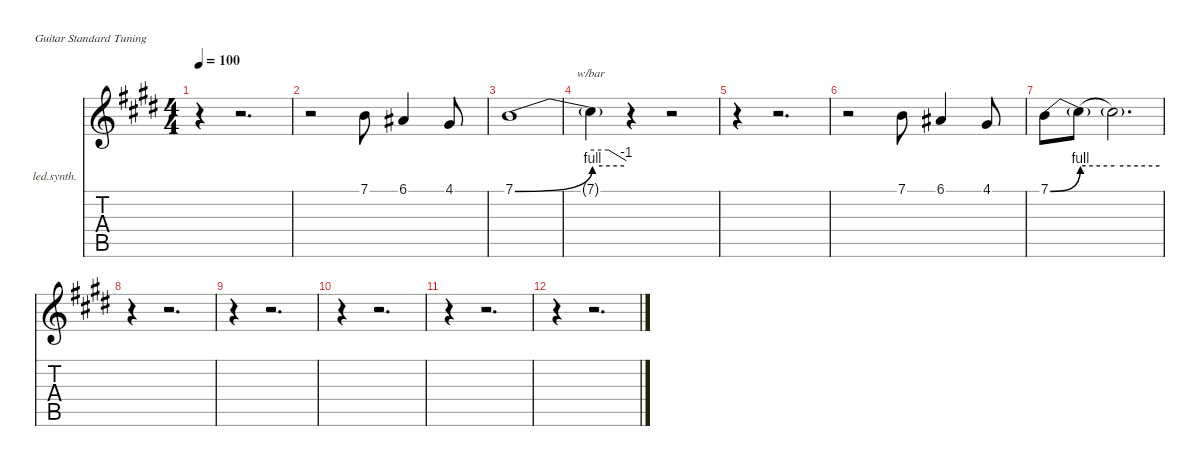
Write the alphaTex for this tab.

\defaultSystemsLayout 4
\hideDynamics
\bracketExtendMode nobrackets
\firstSystemTrackNameOrientation horizontal
\otherSystemsTrackNameOrientation horizontal
\track ("Vocals" "led.synth.") {instrument lead6voice}
\staff {score tabs}
\tuning (E4 B3 G3 D3 A2 E2)
\ts (4 4)
\tempo 100
\clef g2
\ks c#minor
r.4{dy f} r.2{d} |
r.2 7.1{acc forcenatural}.8 6.1{acc #}.4 4.1{acc #}.8 |
7.1{be (bend 0 0 60 4) acc forcenatural}.1 |
7.1{be (hold 0 4 60 4) t}.4{tbe (custom default 0 0 30 0 30 0 60 -4)} r.4 r.2 |
r.4 r.2{d} |
r.2 7.1{acc forcenatural}.8 6.1{acc #}.4 4.1{acc #}.8 |
7.1{be (bend 0 0 60 4) acc forcenatural}.8 7.1{be (hold 0 4 60 4) t}.8 7.1{be (hold 0 4 60 4) t}.2{d} |
r.4 r.2{d} |
r.4 r.2{d} |
r.4 r.2{d} |
r.4 r.2{d} |
r.4 r.2{d}
